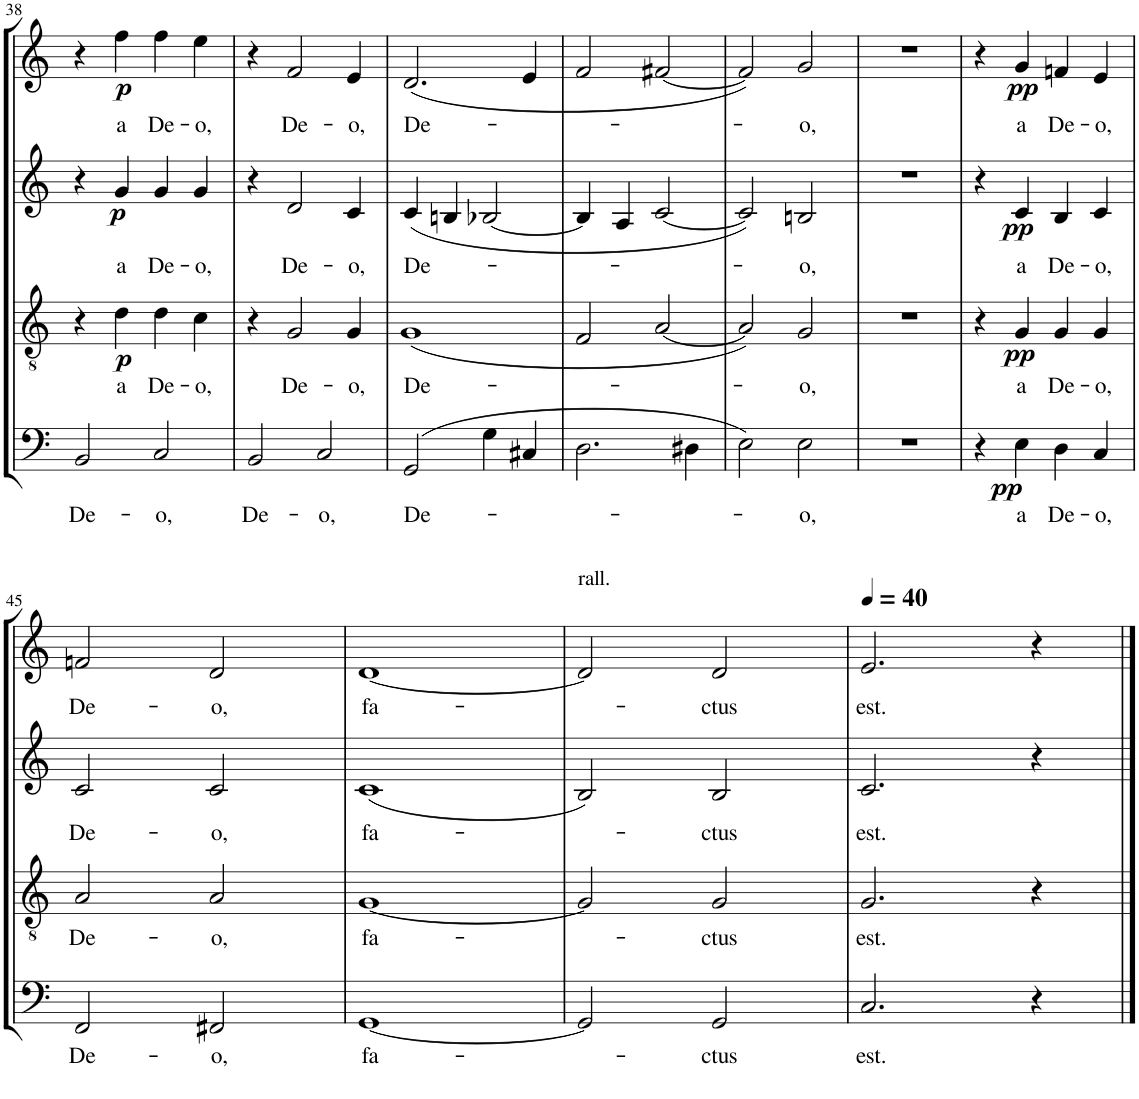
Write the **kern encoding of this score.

**kern	**text	**dynam	**kern	**text	**dynam	**kern	**text	**dynam	**kern	**text	**dynam
*part4	*part4	*part4	*part3	*part3	*part3	*part2	*part2	*part2	*part1	*part1	*part1
*staff4	*staff4	*staff4	*staff3	*staff3	*staff3	*staff2	*staff2	*staff2	*staff1	*staff1	*staff1
*I"Bassi	*	*	*I"Tenori	*	*	*I"Contralti	*	*	*I"Soprani	*	*
!!LO:PB:g=z
*clefF4	*	*	*clefGv2	*	*	*clefG2	*	*	*clefG2	*	*
*	*	*	*	*	*	*	*	*	*Trd1c2	*	*
*k[]	*	*	*k[]	*	*	*k[]	*	*	*k[]	*	*
*M4/4	*	*	*M4/4	*	*	*M4/4	*	*	*M4/4	*	*
*met(c)	*	*	*met(c)	*	*	*met(c)	*	*	*met(c)	*	*
=38	=38	=38	=38	=38	=38	=38	=38	=38	=38	=38	=38
!	!LO:LY:b	!	!	!	!	!	!	!	!	!	!
2BB/	De-	.	4r	.	.	4r	.	.	4r	.	.
!	!	!	!	!LO:LY:b	!LO:DY:b	!	!LO:LY:b	!LO:DY:b	!	!LO:LY:b	!LO:DY:b
.	.	.	4d\	a	p	4g/	a	p	4ff\	a	p
!	!LO:LY:b	!	!	!LO:LY:b	!	!	!LO:LY:b	!	!	!LO:LY:b	!
2C/	-o,	.	4d\	De-	.	4g/	De-	.	4ff\	De-	.
!	!	!	!	!LO:LY:b	!	!	!LO:LY:b	!	!	!LO:LY:b	!
.	.	.	4c\	-o,	.	4g/	-o,	.	4ee\	-o,	.
=39	=39	=39	=39	=39	=39	=39	=39	=39	=39	=39	=39
!	!LO:LY:b	!	!	!	!	!	!	!	!	!	!
2BB/	De-	.	4r	.	.	4r	.	.	4r	.	.
!	!	!	!	!LO:LY:b	!	!	!LO:LY:b	!	!	!LO:LY:b	!
.	.	.	2G/	De-	.	2d/	De-	.	2f/	De-	.
!	!LO:LY:b	!	!	!	!	!	!	!	!	!	!
2C/	-o,	.	.	.	.	.	.	.	.	.	.
!	!	!	!	!LO:LY:b	!	!	!LO:LY:b	!	!	!LO:LY:b	!
.	.	.	4G/	-o,	.	4c/	-o,	.	4e/	-o,	.
=40	=40	=40	=40	=40	=40	=40	=40	=40	=40	=40	=40
!	!LO:LY:b	!	!	!LO:LY:b	!	!	!LO:LY:b	!	!	!LO:LY:b	!
(2GG/	De-	.	(1G	De-	.	(4c/	De-	.	(2.d/	De-	.
.	.	.	.	.	.	4Bn/	.	.	.	.	.
4G\	.	.	.	.	.	[2B-X/	.	.	.	.	.
4C#X/	.	.	.	.	.	.	.	.	4e/	.	.
=41	=41	=41	=41	=41	=41	=41	=41	=41	=41	=41	=41
2.D\	.	.	2F/	.	.	4B-/]	.	.	2f/	.	.
.	.	.	.	.	.	4A/	.	.	.	.	.
.	.	.	[2A/	.	.	[2c/	.	.	[2f#X/	.	.
4D#X\	.	.	.	.	.	.	.	.	.	.	.
=42	=42	=42	=42	=42	=42	=42	=42	=42	=42	=42	=42
2E\)	.	.	2A/])	.	.	2c/])	.	.	2f#/])	.	.
!	!LO:LY:b	!	!	!LO:LY:b	!	!	!LO:LY:b	!	!	!LO:LY:b	!
2E\	-o,	.	2G/	-o,	.	2Bn/	-o,	.	2g/	-o,	.
=43	=43	=43	=43	=43	=43	=43	=43	=43	=43	=43	=43
1r	.	.	1r	.	.	1r	.	.	1r	.	.
=44	=44	=44	=44	=44	=44	=44	=44	=44	=44	=44	=44
4r	.	.	4r	.	.	4r	.	.	4r	.	.
!	!LO:LY:b	!LO:DY:b	!	!LO:LY:b	!LO:DY:b	!	!LO:LY:b	!LO:DY:b	!	!LO:LY:b	!LO:DY:b
4E\	a	pp	4G/	a	pp	4c/	a	pp	4g/	a	pp
!	!LO:LY:b	!	!	!LO:LY:b	!	!	!LO:LY:b	!	!	!LO:LY:b	!
4D\	De-	.	4G/	De-	.	4B/	De-	.	4fn/	De-	.
!	!LO:LY:b	!	!	!LO:LY:b	!	!	!LO:LY:b	!	!	!LO:LY:b	!
4C/	-o,	.	4G/	-o,	.	4c/	-o,	.	4e/	-o,	.
!!LO:LB:g=z
=45	=45	=45	=45	=45	=45	=45	=45	=45	=45	=45	=45
!	!LO:LY:b	!	!	!LO:LY:b	!	!	!LO:LY:b	!	!	!LO:LY:b	!
2FF/	De-	.	2A/	De-	.	2c/	De-	.	2fn/	De-	.
!	!LO:LY:b	!	!	!LO:LY:b	!	!	!LO:LY:b	!	!	!LO:LY:b	!
2FF#X/	-o,	.	2A/	-o,	.	2c/	-o,	.	2d/	-o,	.
=46	=46	=46	=46	=46	=46	=46	=46	=46	=46	=46	=46
!	!LO:LY:b	!	!	!LO:LY:b	!	!	!LO:LY:b	!	!	!LO:LY:b	!
[1GG	fa-	.	[1G	fa-	.	(1c	fa-	.	[1d	fa-	.
=47	=47	=47	=47	=47	=47	=47	=47	=47	=47	=47	=47
!	!	!	!	!	!	!	!	!	!LO:TX:a:t=rall.	!	!
2GG/]	.	.	2G/]	.	.	2B/)	.	.	2d/]	.	.
!	!LO:LY:b	!	!	!LO:LY:b	!	!	!LO:LY:b	!	!	!LO:LY:b	!
2GG/	-ctus	.	2G/	-ctus	.	2B/	-ctus	.	2d/	-ctus	.
=48	=48	=48	=48	=48	=48	=48	=48	=48	=48	=48	=48
*	*	*	*	*	*	*	*	*	*MM40	*	*
!	!LO:LY:b	!	!	!LO:LY:b	!	!	!LO:LY:b	!	!	!LO:LY:b	!
2.C/	est.	.	2.G/	est.	.	2.c/	est.	.	2.e/	est.	.
4r	.	.	4r	.	.	4r	.	.	4r	.	.
==	==	==	==	==	==	==	==	==	==	==	==
*-	*-	*-	*-	*-	*-	*-	*-	*-	*-	*-	*-
